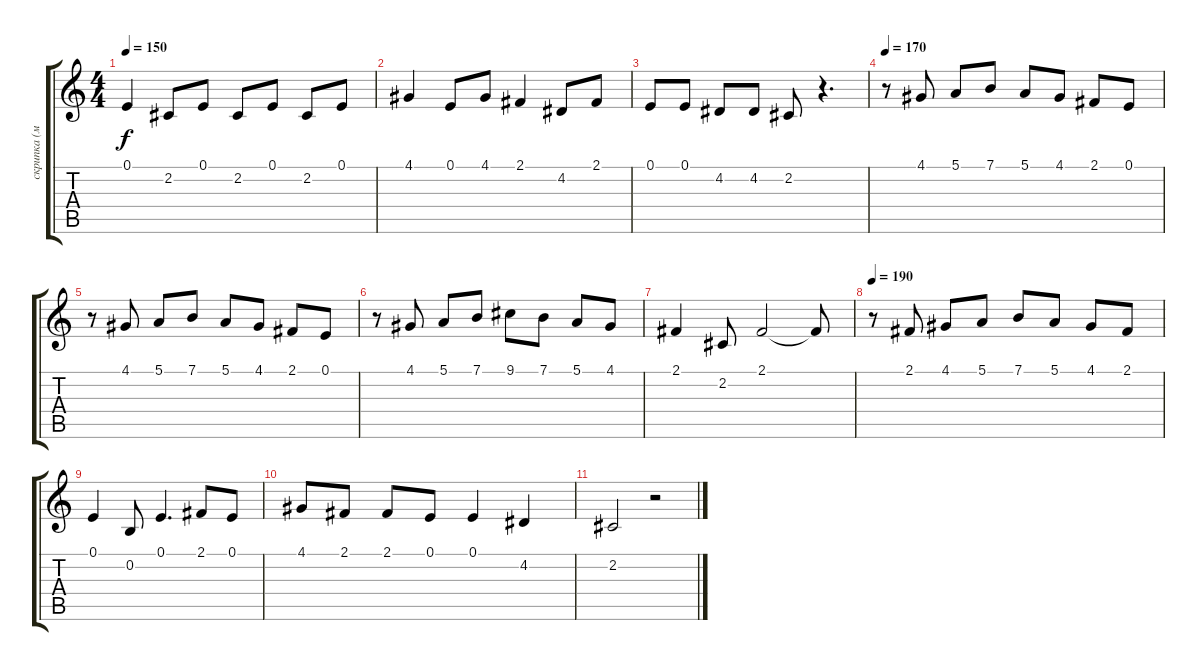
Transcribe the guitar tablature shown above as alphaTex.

\track ("скрипка (мелодия)" "скрипка (м") {instrument viola}
\staff {score tabs}
\tuning (E4 B3 G3 D3 A2 E2) {hide}
\ts (4 4)
\tempo 150
\clef g2
\ks c
0.1.4{dy f} 2.2.8 0.1.8 2.2.8 0.1.8 2.2.8 0.1.8 |
4.1.4 0.1.8 4.1.8 2.1.4 4.2.8 2.1.8 |
0.1.8 0.1.8 4.2.8 4.2.8 2.2.8 r.4{d} |
\tempo 170
r.8 4.1.8 5.1.8 7.1.8 5.1.8 4.1.8 2.1.8 0.1.8 |
r.8 4.1.8 5.1.8 7.1.8 5.1.8 4.1.8 2.1.8 0.1.8 |
r.8 4.1.8 5.1.8 7.1.8 9.1.8 7.1.8 5.1.8 4.1.8 |
2.1.4 2.2.8 2.1.2 2.1{t}.8 |
\tempo 190
r.8 2.1.8 4.1.8 5.1.8 7.1.8 5.1.8 4.1.8 2.1.8 |
0.1.4 0.2.8 0.1.4{d} 2.1.8 0.1.8 |
4.1.8 2.1.8 2.1.8 0.1.8 0.1.4 4.2.4 |
2.2.2 r.2
